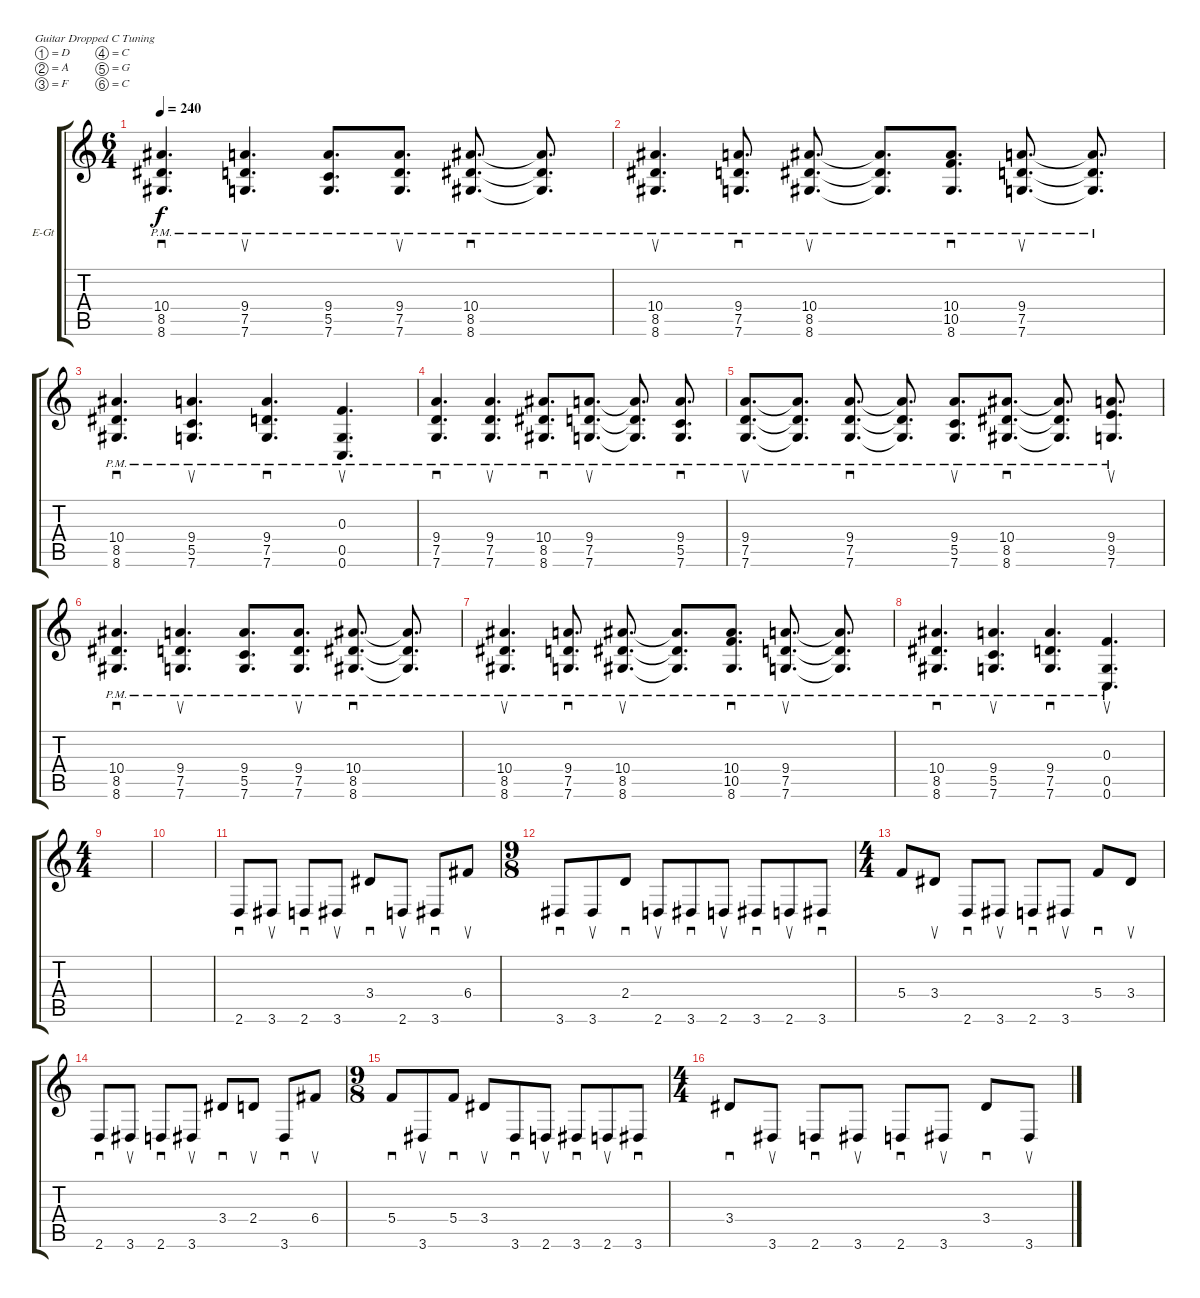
\bracketExtendMode groupsimilarinstruments
\firstSystemTrackNameOrientation horizontal
\otherSystemsTrackNameOrientation horizontal
\track ("Electric Guitar 1" "E-Gt") {instrument distortionguitar}
\staff {score tabs}
\tuning (D4 A3 F3 C3 G2 C2)
\ts (6 4)
\tempo 240
\clef g2
\ks c
(8.5{pm} 10.4{pm} 8.6{pm}).4{d sd dy f} (7.5{pm} 9.4{pm} 7.6{pm}).4{d su} (7.6{pm} 9.4{pm} 5.5{pm}).8{d} (9.4{pm} 7.5{pm} 7.6{pm}).8{d su} (10.4{pm} 8.5{pm} 8.6{pm}).8{d sd} (8.5{pm t} 10.4{pm t} 8.6{pm t}).8{d} |
(10.4{pm} 8.5{pm} 8.6{pm}).4{d su} (9.4{pm} 7.5{pm} 7.6{pm}).8{d sd} (8.5{pm} 10.4{pm} 8.6{pm}).8{d su} (10.4{pm t} 8.5{pm t} 8.6{pm t}).8{d} (10.4{pm} 10.5{pm} 8.6{pm}).8{d sd} (7.5{pm} 9.4{pm} 7.6{pm}).8{d su} (9.4{pm t} 7.5{pm t} 7.6{pm t}).8{d} |
(10.4{pm} 8.5{pm} 8.6{pm}).4{d sd} (9.4{pm} 5.5{pm} 7.6{pm}).4{d su} (7.5{pm} 9.4{pm} 7.6{pm}).4{d sd} (0.5{pm} 0.6{pm} 0.3{pm}).4{d su} |
(7.5{pm} 9.4{pm} 7.6{pm}).4{d sd} (7.5{pm} 9.4{pm} 7.6{pm}).4{d su} (10.4{pm} 8.5{pm} 8.6{pm}).8{d sd} (9.4{pm} 7.5{pm} 7.6{pm}).8{d su} (7.5{pm t} 9.4{pm t} 7.6{pm t}).8{d} (9.4{pm} 5.5{pm} 7.6{pm}).8{d sd} |
(9.4{pm} 7.5{pm} 7.6{pm}).8{d su} (7.5{pm t} 9.4{pm t} 7.6{pm t}).8{d} (9.4{pm} 7.5{pm} 7.6{pm}).8{d sd} (7.5{pm t} 9.4{pm t} 7.6{pm t}).8{d} (5.5{pm} 9.4{pm} 7.6{pm}).8{d su} (10.4{pm} 8.5{pm} 8.6{pm}).8{d sd} (8.5{pm t} 10.4{pm t} 8.6{pm t}).8{d} (9.4{pm} 9.5{pm} 7.6{pm}).8{d su} |
(8.5{pm} 10.4{pm} 8.6{pm}).4{d sd} (7.5{pm} 9.4{pm} 7.6{pm}).4{d su} (7.6{pm} 9.4{pm} 5.5{pm}).8{d} (9.4{pm} 7.5{pm} 7.6{pm}).8{d su} (10.4{pm} 8.5{pm} 8.6{pm}).8{d sd} (8.5{pm t} 10.4{pm t} 8.6{pm t}).8{d} |
(10.4{pm} 8.5{pm} 8.6{pm}).4{d su} (9.4{pm} 7.5{pm} 7.6{pm}).8{d sd} (8.5{pm} 10.4{pm} 8.6{pm}).8{d su} (10.4{pm t} 8.5{pm t} 8.6{pm t}).8{d} (10.4{pm} 10.5{pm} 8.6{pm}).8{d sd} (7.5{pm} 9.4{pm} 7.6{pm}).8{d su} (9.4{pm t} 7.5{pm t} 7.6{pm t}).8{d} |
(10.4{pm} 8.5{pm} 8.6{pm}).4{d sd} (9.4{pm} 5.5{pm} 7.6{pm}).4{d su} (7.5{pm} 9.4{pm} 7.6{pm}).4{d sd} (0.5{pm} 0.6{pm} 0.3{pm}).4{d su} |
\ts (4 4)
|
|
2.6.8{sd} 3.6.8{su} 2.6.8{sd} 3.6.8{su} 3.4.8{sd} 2.6.8{su} 3.6.8{sd} 6.4.8{su} |
\ts (9 8)
3.6.8{sd} 3.6.8{su} 2.4.8{sd} 2.6.8{su} 3.6.8{sd} 2.6.8{su} 3.6.8{sd} 2.6.8{su} 3.6.8{sd} |
\ts (4 4)
5.4.8 3.4.8{su} 2.6.8{sd} 3.6.8{su} 2.6.8{sd} 3.6.8{su} 5.4.8{sd} 3.4.8{su} |
2.6.8{sd} 3.6.8{su} 2.6.8{sd} 3.6.8{su} 3.4.8{sd} 2.4.8{su} 3.6.8{sd} 6.4.8{su} |
\ts (9 8)
5.4.8{sd} 3.6.8{su} 5.4.8{sd} 3.4.8{su} 3.6.8{sd} 2.6.8{su} 3.6.8{sd} 2.6.8{su} 3.6.8{sd} |
\ts (4 4)
3.4.8{sd} 3.6.8{su} 2.6.8{sd} 3.6.8{su} 2.6.8{sd} 3.6.8{su} 3.4.8{sd} 3.6.8{su}
